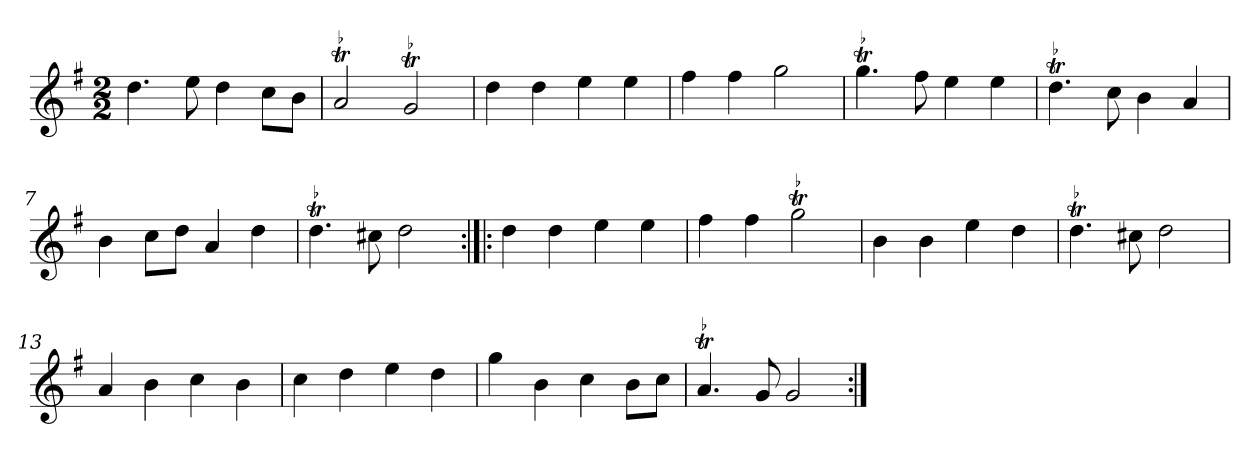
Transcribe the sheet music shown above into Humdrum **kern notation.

**kern
*part1
*staff1
*clefG2
*k[f#]
*G:
*M2/2
*MM120
=1
4.dd
8ee
4dd
8cc\L
8b\J
=2
!LO:TR:acc=-
2at
!LO:TR:acc=-
2gt
=3
4dd
4dd
4ee
4ee
=4
4ff#
4ff#
2gg
=5
!LO:TR:acc=-
4.ggt
8ff#
4ee
4ee
=6
!LO:TR:acc=-
4.ddt
8cc
4b
4a
=7
4b
8cc\L
8dd\J
4a
4dd
=8
!LO:TR:acc=-
4.ddt
8cc#X
2dd
=9:|!|:
4dd
4dd
4ee
4ee
=10
4ff#
4ff#
!LO:TR:acc=-
2ggt
=11
4b
4b
4ee
4dd
=12
!LO:TR:acc=-
4.ddt
8cc#X
2dd
=13
4a
4b
4cc
4b
=14
4cc
4dd
4ee
4dd
=15
4gg
4b
4cc
8b\L
8cc\J
=16
!LO:TR:acc=-
4.at
8g
2g
=:|!
*-
